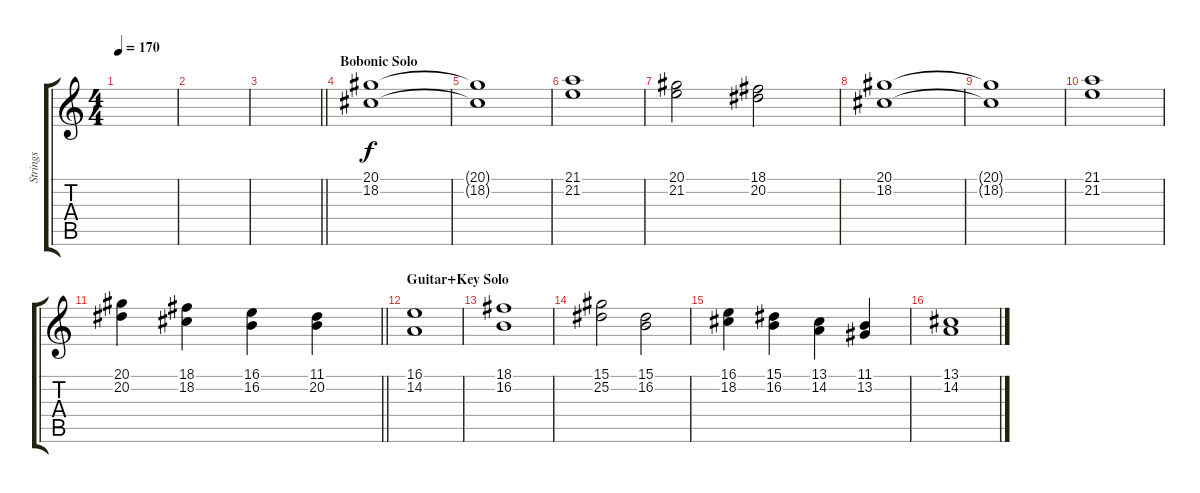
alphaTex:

\track ("Strings" "Strings") {instrument stringensemble1}
\staff {score tabs}
\tuning (C4 G3 Eb3 Bb2 F2 C2) {hide}
\ts (4 4)
\tempo 170
\clef g2
\ks c
|
|
\barLineRight lightlight
|
\section ("" "Bobonic Solo")
(20.1 18.2).1 |
(20.1{t} 18.2{t}).1 |
(21.1 21.2).1 |
(20.1 21.2).2 (18.1 20.2).2 |
(20.1 18.2).1 |
(20.1{t} 18.2{t}).1 |
(21.1 21.2).1 |
\barLineRight lightlight
(20.1 20.2).4 (18.1 18.2).4 (16.1 16.2).4 (11.1 20.2).4 |
\section ("" "Guitar+Key Solo")
(16.1 14.2).1 |
(18.1 16.2).1 |
(15.1 25.2).2 (15.1 16.2).2 |
(16.1 18.2).4 (15.1 16.2).4 (13.1 14.2).4 (11.1 13.2).4 |
(13.1 14.2).1
